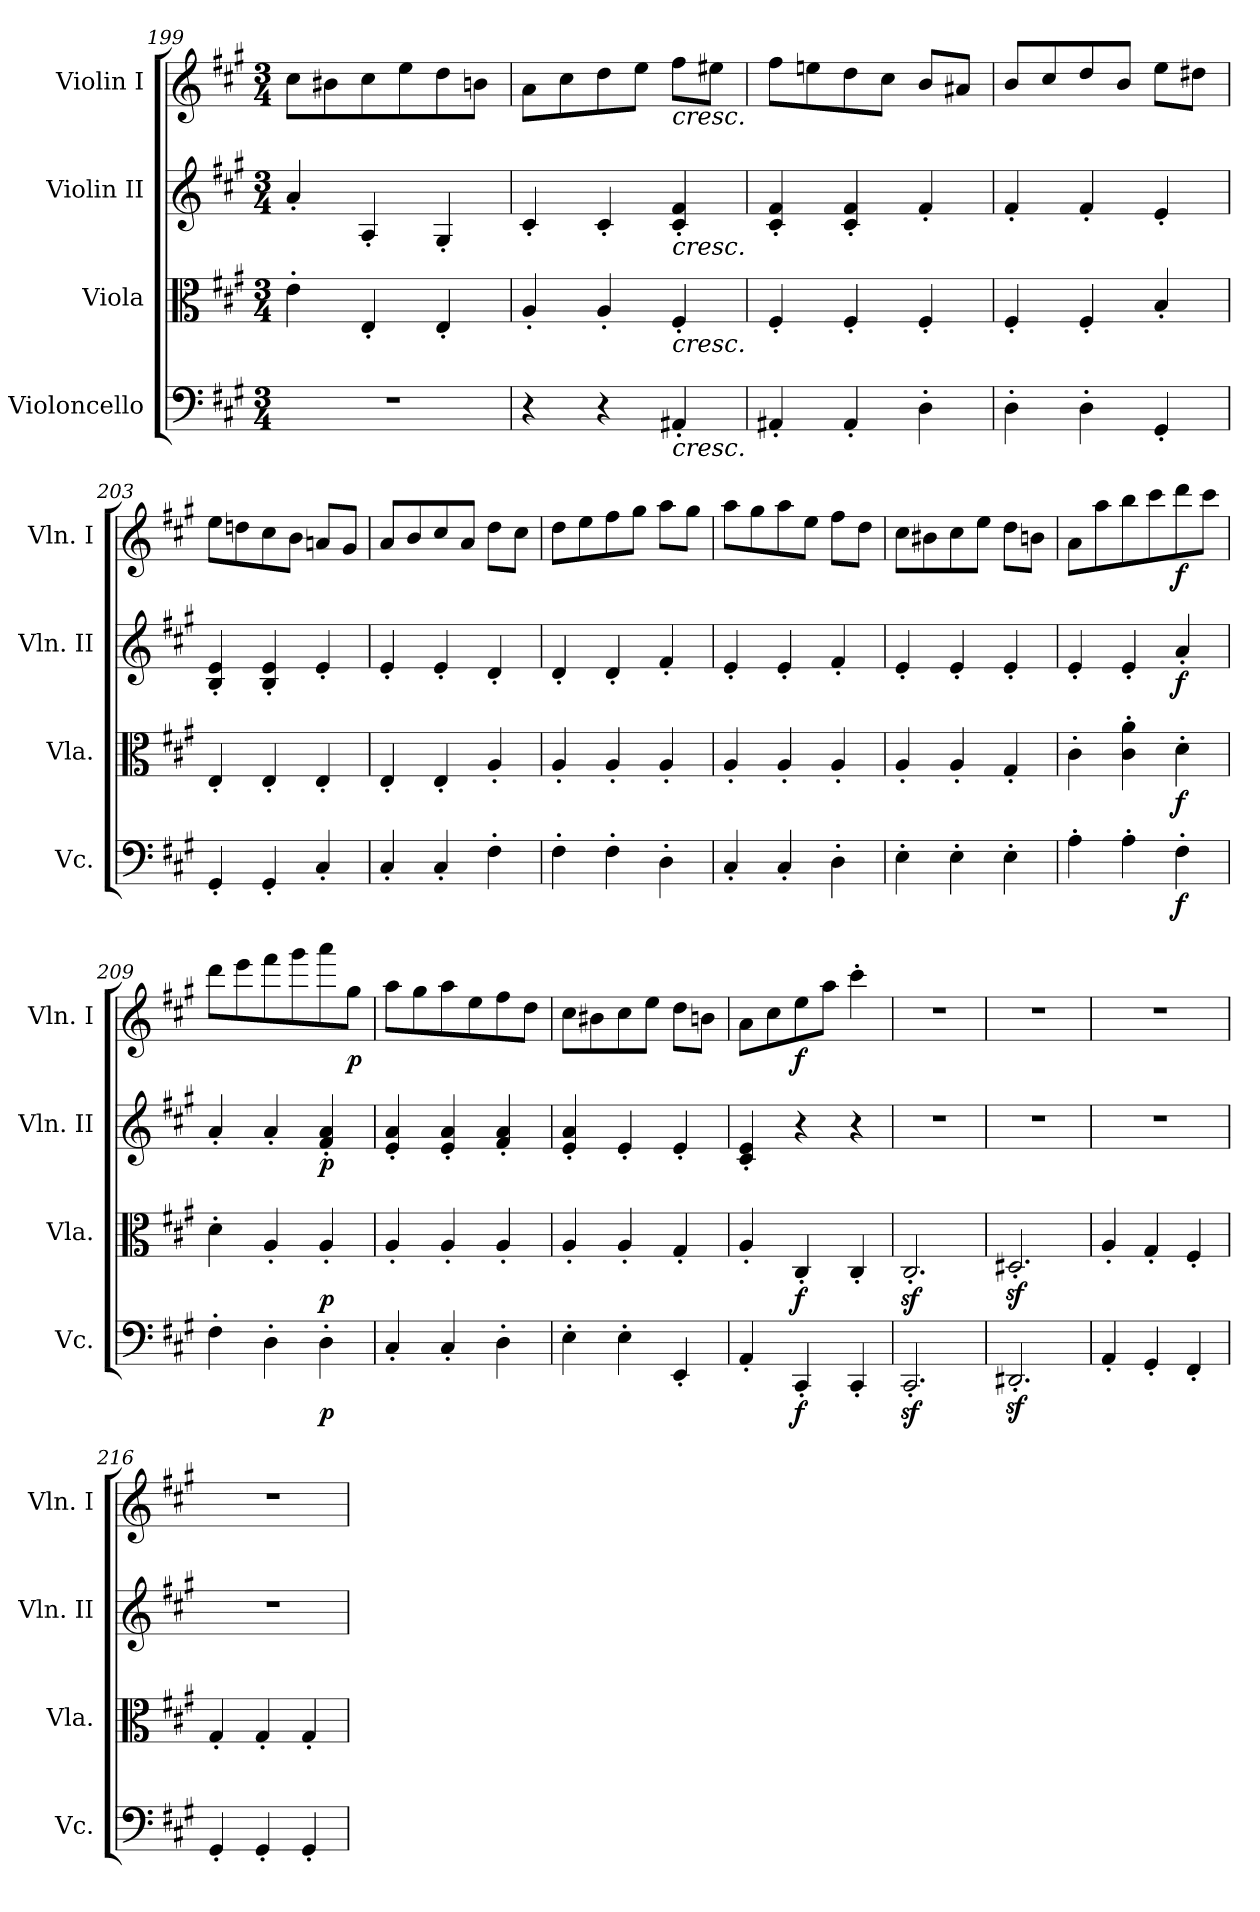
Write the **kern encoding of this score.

**kern	**dynam	**kern	**dynam	**kern	**dynam	**kern	**dynam
*part4	*part4	*part3	*part3	*part2	*part2	*part1	*part1
*staff4	*staff4	*staff3	*staff3	*staff2	*staff2	*staff1	*staff1
*I"Violoncello	*	*I"Viola	*	*I"Violin II	*	*I"Violin I	*
*I'Vc.	*	*I'Vla.	*	*I'Vln. II	*	*I'Vln. I	*
*clefF4	*	*clefC3	*	*clefG2	*	*clefG2	*
*k[f#c#g#]	*	*k[f#c#g#]	*	*k[f#c#g#]	*	*k[f#c#g#]	*
*M3/4	*	*M3/4	*	*M3/4	*	*M3/4	*
=199	=199	=199	=199	=199	=199	=199	=199
2.r	.	4e'\	.	4a'/	.	8cc#\L	.
.	.	.	.	.	.	8b#X\	.
.	.	4E'/	.	4A'/	.	8cc#\	.
.	.	.	.	.	.	8ee\	.
.	.	4E'/	.	4G#'/	.	8dd\	.
.	.	.	.	.	.	8bn\J	.
=200	=200	=200	=200	=200	=200	=200	=200
4r	.	4A'/	.	4c#'/	.	8a\L	.
.	.	.	.	.	.	8cc#\	.
4r	.	4A'/	.	4c#'/	.	8dd\	.
.	.	.	.	.	.	8ee\J	.
!	!	!	!	!	!	!LO:TX:b:i:t=cresc.	!
!	!	!	!	!LO:TX:b:i:t=cresc.	!	!	!
!	!	!LO:TX:b:i:t=cresc.	!	!	!	!	!
!LO:TX:b:i:t=cresc.	!	!	!	!	!	!	!
4AA#X'/	.	4F#'/	.	4c#/' 4f#/'	.	8ff#\L	.
.	.	.	.	.	.	8ee#X\J	.
=201	=201	=201	=201	=201	=201	=201	=201
4AA#X'/	.	4F#'/	.	4c#/' 4f#/'	.	8ff#\L	.
.	.	.	.	.	.	8een\	.
4AA#'/	.	4F#'/	.	4c#/' 4f#/'	.	8dd\	.
.	.	.	.	.	.	8cc#\J	.
4D'\	.	4F#'/	.	4f#'/	.	8b/L	.
.	.	.	.	.	.	8a#X/J	.
=202	=202	=202	=202	=202	=202	=202	=202
4D'\	.	4F#'/	.	4f#'/	.	8b/L	.
.	.	.	.	.	.	8cc#/	.
4D'\	.	4F#'/	.	4f#'/	.	8dd/	.
.	.	.	.	.	.	8b/J	.
4GG#'/	.	4B'/	.	4e'/	.	8ee\L	.
.	.	.	.	.	.	8dd#X\J	.
=203	=203	=203	=203	=203	=203	=203	=203
4GG#'/	.	4E'/	.	4B/' 4e/'	.	8ee\L	.
.	.	.	.	.	.	8ddn\	.
4GG#'/	.	4E'/	.	4B/' 4e/'	.	8cc#\	.
.	.	.	.	.	.	8b\J	.
4C#'/	.	4E'/	.	4e'/	.	8an/L	.
.	.	.	.	.	.	8g#/J	.
=204	=204	=204	=204	=204	=204	=204	=204
4C#'/	.	4E'/	.	4e'/	.	8a/L	.
.	.	.	.	.	.	8b/	.
4C#'/	.	4E'/	.	4e'/	.	8cc#/	.
.	.	.	.	.	.	8a/J	.
4F#'\	.	4A'/	.	4d'/	.	8dd\L	.
.	.	.	.	.	.	8cc#\J	.
=205	=205	=205	=205	=205	=205	=205	=205
4F#'\	.	4A'/	.	4d'/	.	8dd\L	.
.	.	.	.	.	.	8ee\	.
4F#'\	.	4A'/	.	4d'/	.	8ff#\	.
.	.	.	.	.	.	8gg#\J	.
4D'\	.	4A'/	.	4f#'/	.	8aa\L	.
.	.	.	.	.	.	8gg#\J	.
=206	=206	=206	=206	=206	=206	=206	=206
4C#'/	.	4A'/	.	4e'/	.	8aa\L	.
.	.	.	.	.	.	8gg#\	.
4C#'/	.	4A'/	.	4e'/	.	8aa\	.
.	.	.	.	.	.	8ee\J	.
4D'\	.	4A'/	.	4f#'/	.	8ff#\L	.
.	.	.	.	.	.	8dd\J	.
=207	=207	=207	=207	=207	=207	=207	=207
4E'\	.	4A'/	.	4e'/	.	8cc#\L	.
.	.	.	.	.	.	8b#X\	.
4E'\	.	4A'/	.	4e'/	.	8cc#\	.
.	.	.	.	.	.	8ee\J	.
4E'\	.	4G#'/	.	4e'/	.	8dd\L	.
.	.	.	.	.	.	8bn\J	.
=208	=208	=208	=208	=208	=208	=208	=208
4A'\	.	4c#'\	.	4e'/	.	8a\L	.
.	.	.	.	.	.	8aa\	.
4A'\	.	4c#\' 4a\'	.	4e'/	.	8bb\	.
.	.	.	.	.	.	8ccc#\	.
!	!LO:DY:b	!	!LO:DY:b	!	!LO:DY:b	!	!LO:DY:b
4F#'\	f	4d'\	f	4a'/	f	8ddd\	f
.	.	.	.	.	.	8ccc#\J	.
=209	=209	=209	=209	=209	=209	=209	=209
4F#'\	.	4d'\	.	4a'/	.	8ddd\L	.
.	.	.	.	.	.	8eee\	.
4D'\	.	4A'/	.	4a'/	.	8fff#\	.
.	.	.	.	.	.	8ggg#\	.
!	!LO:DY:b	!	!LO:DY:b	!	!LO:DY:b	!	!
4D'\	p	4A'/	p	4f#/' 4a/'	p	8aaa\	.
!	!	!	!	!	!	!	!LO:DY:b
.	.	.	.	.	.	8gg#\J	p
=210	=210	=210	=210	=210	=210	=210	=210
4C#'/	.	4A'/	.	4e/' 4a/'	.	8aa\L	.
.	.	.	.	.	.	8gg#\	.
4C#'/	.	4A'/	.	4e/' 4a/'	.	8aa\	.
.	.	.	.	.	.	8ee\	.
4D'\	.	4A'/	.	4f#/' 4a/'	.	8ff#\	.
.	.	.	.	.	.	8dd\J	.
=211	=211	=211	=211	=211	=211	=211	=211
4E'\	.	4A'/	.	4e/' 4a/'	.	8cc#\L	.
.	.	.	.	.	.	8b#X\	.
4E'\	.	4A'/	.	4e'/	.	8cc#\	.
.	.	.	.	.	.	8ee\J	.
4EE'/	.	4G#'/	.	4e'/	.	8dd\L	.
.	.	.	.	.	.	8bn\J	.
=212	=212	=212	=212	=212	=212	=212	=212
4AA'/	.	4A'/	.	4c#/' 4e/'	.	8a\L	.
.	.	.	.	.	.	8cc#\	.
!	!LO:DY:b	!	!LO:DY:b	!	!	!	!LO:DY:b
4CC#'/	f	4C#'/	f	4r	.	8ee\	f
.	.	.	.	.	.	8aa\J	.
4CC#'/	.	4C#'/	.	4r	.	4ccc#'\	.
=213	=213	=213	=213	=213	=213	=213	=213
2.CC#z<'/	.	2.C#z<'/	.	2.r	.	2.r	.
=214	=214	=214	=214	=214	=214	=214	=214
2.DD#Xz<'/	.	2.D#Xz<'/	.	2.r	.	2.r	.
=215	=215	=215	=215	=215	=215	=215	=215
4AA'/	.	4A'/	.	2.r	.	2.r	.
4GG#'/	.	4G#'/	.	.	.	.	.
4FF#'/	.	4F#'/	.	.	.	.	.
=216	=216	=216	=216	=216	=216	=216	=216
4GG#'/	.	4G#'/	.	2.r	.	2.r	.
4GG#'/	.	4G#'/	.	.	.	.	.
4GG#'/	.	4G#'/	.	.	.	.	.
=	=	=	=	=	=	=	=
*-	*-	*-	*-	*-	*-	*-	*-
